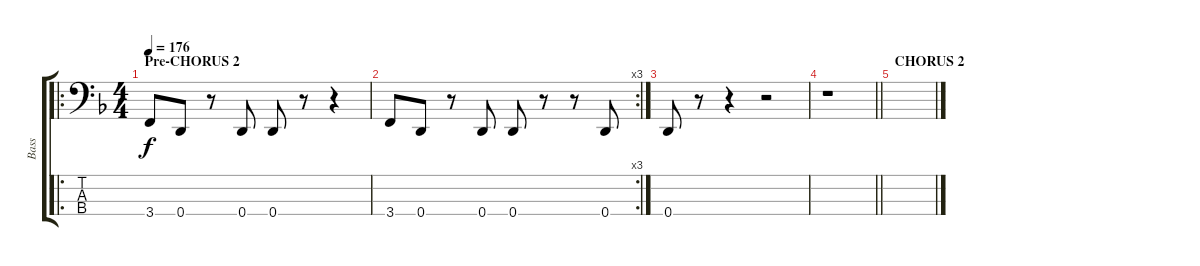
\track ("Bass" "Bass") {instrument electricbassfinger}
\staff {score tabs}
\tuning (G2 D2 A1 D1) {hide}
\ro
\ts (4 4)
\section ("" "Pre-CHORUS 2")
\tempo 176
\clef f4
\ks f
3.4.8{dy f} 0.4.8 r.8 0.4.8 0.4.8 r.8 r.4 |
\rc 3
3.4.8 0.4.8 r.8 0.4.8 0.4.8 r.8 r.8 0.4.8 |
0.4.8 r.8 r.4 r.2 |
\barLineRight lightlight
r.1 |
\section ("" "CHORUS 2")
